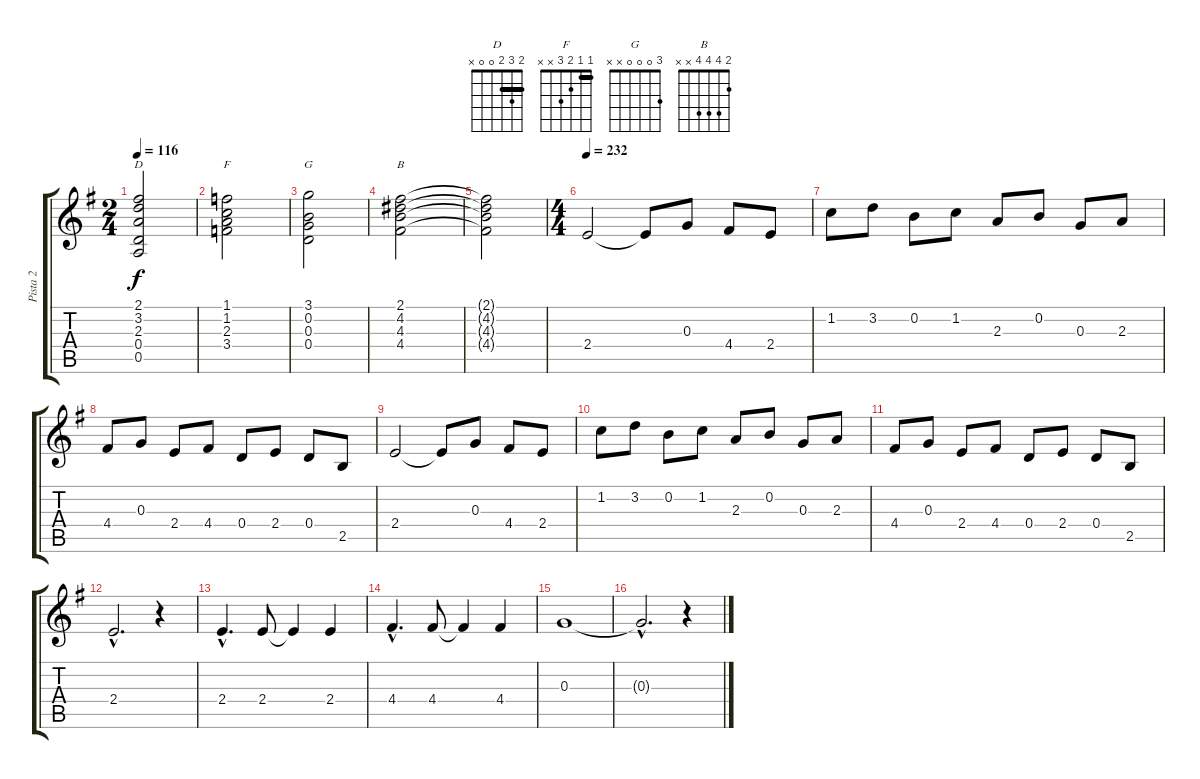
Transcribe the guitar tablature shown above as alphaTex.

\track ("Pista 2" "Pista 2") {instrument distortionguitar}
\staff {score tabs}
\tuning (E4 B3 G3 D3 A2 E2) {hide}
\chord ("D" 2 3 2 0 0 x) {barre 2}
\chord ("F" 1 1 2 3 x x) {barre 1}
\chord ("G" 3 0 0 0 x x)
\chord ("B" 2 4 4 4 x x)
\ts (2 4)
\tempo 116
\clef g2
\ks g
(2.1 3.2 2.3 0.4 0.5).2{ch "D" dy f} |
(1.1 1.2 2.3 3.4).2{ch "F"} |
(3.1 0.2 0.3 0.4).2{ch "G"} |
(2.1 4.2 4.3 4.4).2{ch "B"} |
(2.1{t} 4.2{t} 4.3{t} 4.4{t}).2 |
\ts (4 4)
\tempo 232
2.4.2 2.4{t}.8 0.3.8 4.4.8 2.4.8 |
1.2.8 3.2.8 0.2.8 1.2.8 2.3.8 0.2.8 0.3.8 2.3.8 |
4.4.8 0.3.8 2.4.8 4.4.8 0.4.8 2.4.8 0.4.8 2.5.8 |
2.4.2 2.4{t}.8 0.3.8 4.4.8 2.4.8 |
1.2.8 3.2.8 0.2.8 1.2.8 2.3.8 0.2.8 0.3.8 2.3.8 |
4.4.8 0.3.8 2.4.8 4.4.8 0.4.8 2.4.8 0.4.8 2.5.8 |
2.4{hac}.2{d} r.4 |
2.4{hac}.4{d} 2.4.8 2.4{t}.4 2.4.4 |
4.4{hac}.4{d} 4.4.8 4.4{t}.4 4.4.4 |
0.3.1 |
0.3{hac t}.2{d} r.4
